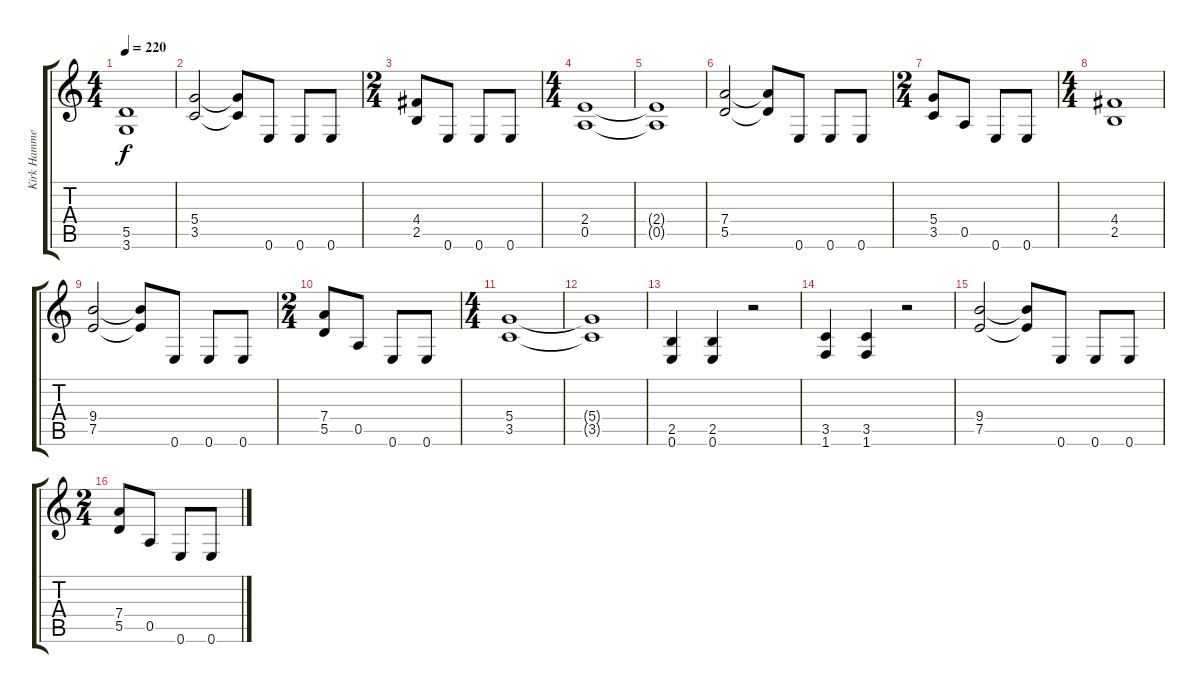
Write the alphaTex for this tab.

\track ("Kirk Hammett (Lead & Rithm Guitars)" "Kirk Hamme") {instrument distortionguitar}
\staff {score tabs}
\tuning (E4 B3 G3 D3 A2 E2) {hide}
\ts (4 4)
\tempo 220
\clef g2
\ks c
(5.5{t} 3.6{t}).1{dy f} |
(5.4 3.5).2 (5.4{t} 3.5{t}).8 0.6.8 0.6.8 0.6.8 |
\ts (2 4)
(4.4 2.5).8 0.6.8 0.6.8 0.6.8 |
\ts (4 4)
(2.4 0.5).1 |
(2.4{t} 0.5{t}).1 |
(7.4 5.5).2 (7.4{t} 5.5{t}).8 0.6.8 0.6.8 0.6.8 |
\ts (2 4)
(5.4 3.5).8 0.5.8 0.6.8 0.6.8 |
\ts (4 4)
(4.4 2.5).1 |
(9.4 7.5).2 (9.4{t} 7.5{t}).8 0.6.8 0.6.8 0.6.8 |
\ts (2 4)
(7.4 5.5).8 0.5.8 0.6.8 0.6.8 |
\ts (4 4)
(5.4 3.5).1 |
(5.4{t} 3.5{t}).1 |
(2.5 0.6).4 (2.5 0.6).4 r.2 |
(3.5 1.6).4 (3.5 1.6).4 r.2 |
(9.4 7.5).2 (9.4{t} 7.5{t}).8 0.6.8 0.6.8 0.6.8 |
\ts (2 4)
(7.4 5.5).8 0.5.8 0.6.8 0.6.8
